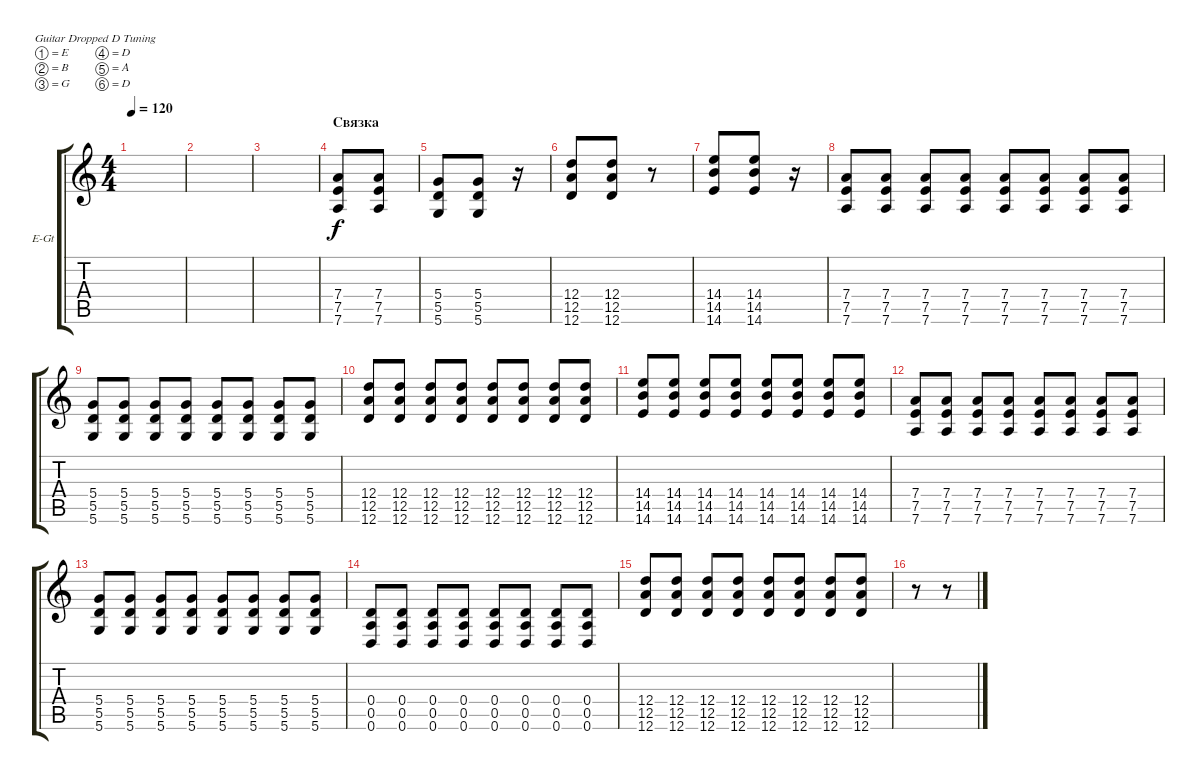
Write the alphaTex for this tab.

\defaultSystemsLayout 4
\bracketExtendMode groupsimilarinstruments
\firstSystemTrackNameOrientation horizontal
\otherSystemsTrackNameOrientation horizontal
\track ("Electric Guitar dist" "E-Gt") {instrument distortionguitar}
\staff {score tabs}
\tuning (E4 B3 G3 D3 A2 D2)
\ts (4 4)
\tempo 120
\clef g2
\ks c
|
|
|
\section ("" "Связка")
(7.4 7.5 7.6).8 (7.4 7.5 7.6).8 |
(5.4 5.5 5.6).8 (5.4 5.5 5.6).8 r.16 |
(12.4 12.5 12.6).8 (12.4 12.5 12.6).8 r.8 |
(14.4 14.5 14.6).8 (14.4 14.5 14.6).8 r.16 |
(7.4 7.5 7.6).8 (7.4 7.5 7.6).8 (7.4 7.6 7.5).8 (7.4 7.6 7.5).8 (7.4 7.6 7.5).8 (7.4 7.6 7.5).8 (7.4 7.6 7.5).8 (7.4 7.6 7.5).8 |
(5.4 5.5 5.6).8 (5.4 5.5 5.6).8 (5.4 5.5 5.6).8 (5.4 5.5 5.6).8 (5.4 5.5 5.6).8 (5.4 5.5 5.6).8 (5.4 5.5 5.6).8 (5.4 5.5 5.6).8 |
(12.4 12.5 12.6).8 (12.4 12.5 12.6).8 (12.4 12.5 12.6).8 (12.4 12.5 12.6).8 (12.4 12.5 12.6).8 (12.4 12.5 12.6).8 (12.4 12.5 12.6).8 (12.4 12.5 12.6).8 |
(14.4 14.5 14.6).8 (14.4 14.5 14.6).8 (14.4 14.5 14.6).8 (14.4 14.5 14.6).8 (14.4 14.5 14.6).8 (14.4 14.5 14.6).8 (14.4 14.5 14.6).8 (14.4 14.5 14.6).8 |
(7.4 7.5 7.6).8 (7.4 7.5 7.6).8 (7.4 7.6 7.5).8 (7.4 7.6 7.5).8 (7.4 7.6 7.5).8 (7.4 7.6 7.5).8 (7.4 7.6 7.5).8 (7.4 7.6 7.5).8 |
(5.4 5.5 5.6).8 (5.4 5.5 5.6).8 (5.4 5.5 5.6).8 (5.4 5.5 5.6).8 (5.4 5.5 5.6).8 (5.4 5.5 5.6).8 (5.4 5.5 5.6).8 (5.4 5.5 5.6).8 |
(0.4 0.5 0.6).8 (0.4 0.5 0.6).8 (0.4 0.6 0.5).8 (0.4 0.6 0.5).8 (0.4 0.6 0.5).8 (0.4 0.6 0.5).8 (0.4 0.6 0.5).8 (0.4 0.6 0.5).8 |
(12.4 12.5 12.6).8 (12.4 12.5 12.6).8 (12.4 12.5 12.6).8 (12.4 12.5 12.6).8 (12.4 12.5 12.6).8 (12.4 12.5 12.6).8 (12.4 12.5 12.6).8 (12.4 12.5 12.6).8 |
r.8 r.8
